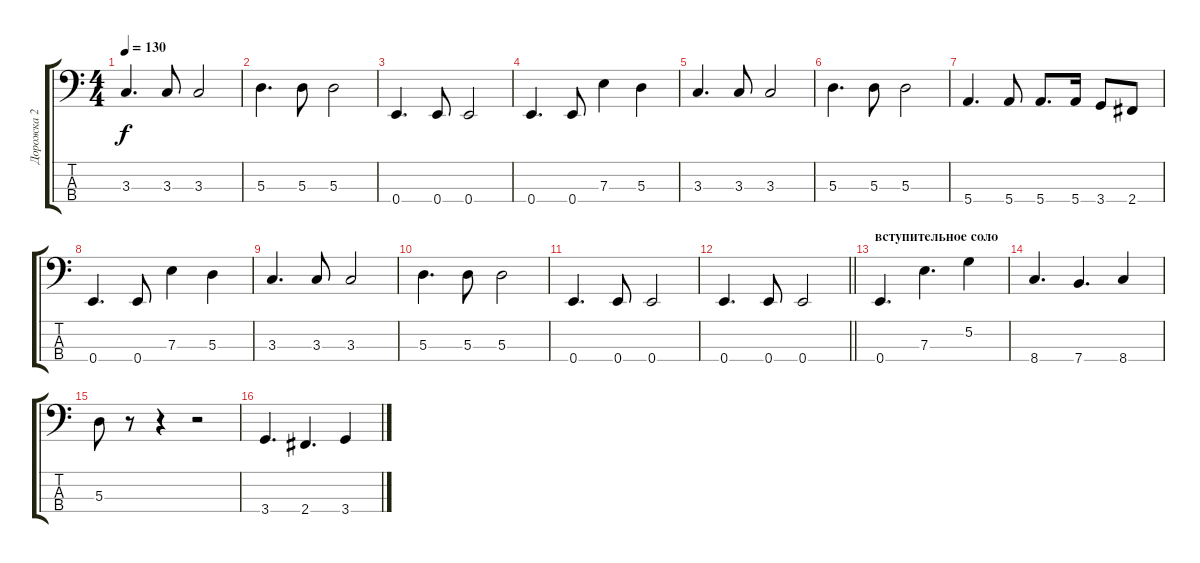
\track ("Дорожка 2" "Дорожка 2") {instrument electricbassfinger}
\staff {score tabs}
\tuning (G2 D2 A1 E1) {hide}
\ts (4 4)
\tempo 130
\clef f4
\ks c
3.3.4{d dy f} 3.3.8 3.3.2 |
5.3.4{d} 5.3.8 5.3.2 |
0.4.4{d} 0.4.8 0.4.2 |
0.4.4{d} 0.4.8 7.3.4 5.3.4 |
3.3.4{d} 3.3.8 3.3.2 |
5.3.4{d} 5.3.8 5.3.2 |
5.4.4{d} 5.4.8 5.4.8{d} 5.4.16 3.4.8 2.4.8 |
0.4.4{d} 0.4.8 7.3.4 5.3.4 |
3.3.4{d} 3.3.8 3.3.2 |
5.3.4{d} 5.3.8 5.3.2 |
0.4.4{d} 0.4.8 0.4.2 |
\barLineRight lightlight
0.4.4{d} 0.4.8 0.4.2 |
\section ("" "вступительное соло")
0.4.4{d} 7.3.4{d} 5.2.4 |
8.4.4{d} 7.4.4{d} 8.4.4 |
5.3.8 r.8 r.4 r.2 |
3.4.4{d} 2.4.4{d} 3.4.4
